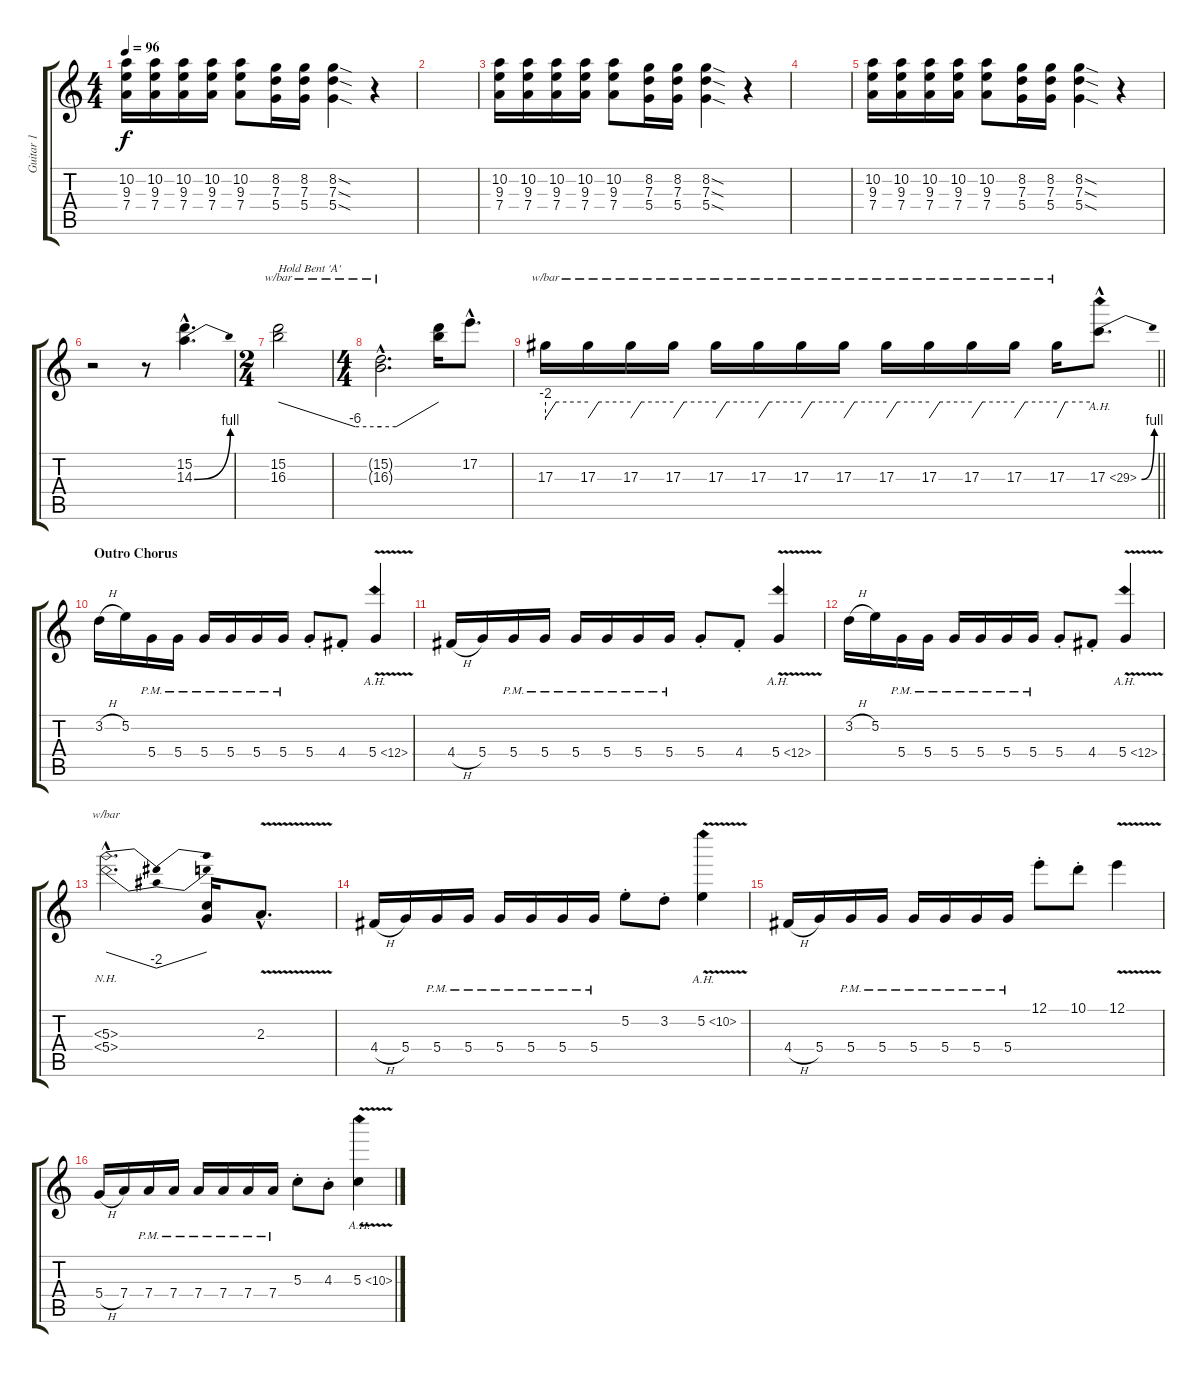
\track ("Guitar 1" "Guitar 1") {instrument overdrivenguitar}
\staff {score tabs}
\tuning (E4 B3 G3 D3 A2 E2) {hide}
\ts (4 4)
\tempo 96
\clef g2
\ks c
(10.2 9.3 7.4).16{dy f} (10.2 9.3 7.4).16 (10.2 9.3 7.4).16 (10.2 9.3 7.4).16 (10.2 9.3 7.4).8 (8.2 7.3 5.4).16 (8.2 7.3 5.4).16 (8.2{sod} 7.3{sod} 5.4{sod}).4 r.4 |
|
(10.2 9.3 7.4).16 (10.2 9.3 7.4).16 (10.2 9.3 7.4).16 (10.2 9.3 7.4).16 (10.2 9.3 7.4).8 (8.2 7.3 5.4).16 (8.2 7.3 5.4).16 (8.2{sod} 7.3{sod} 5.4{sod}).4 r.4 |
|
(10.2 9.3 7.4).16 (10.2 9.3 7.4).16 (10.2 9.3 7.4).16 (10.2 9.3 7.4).16 (10.2 9.3 7.4).8 (8.2 7.3 5.4).16 (8.2 7.3 5.4).16 (8.2{sod} 7.3{sod} 5.4{sod}).4 r.4 |
r.2 r.8 (15.2{hac} 14.3{be (bend 0 0 60 4) hac}).4{d} |
\ts (2 4)
(15.2 16.3).2{tbe (custom default 0 0 45 -24 60 -24) txt "Hold Bent 'A'"} |
\ts (4 4)
(15.2{hac t} 16.3{hac t}).2{d tbe (custom default 0 -24 16 -24 60 0)} (15.2{t} 16.3{t}).16 17.2{hac}.8{d} |
\barLineRight lightlight
17.3.16{tbe (custom default 0 -8 15 0 60 0)} 17.3.16{tbe (custom default 0 -8 15 0 60 0)} 17.3.16{tbe (custom default 0 -8 15 0 60 0)} 17.3.16{tbe (custom default 0 -8 15 0 60 0)} 17.3.16{tbe (custom default 0 -8 15 0 60 0)} 17.3.16{tbe (custom default 0 -8 15 0 60 0)} 17.3.16{tbe (custom default 0 -8 15 0 60 0)} 17.3.16{tbe (custom default 0 -8 15 0 60 0)} 17.3.16{tbe (custom default 0 -8 15 0 60 0)} 17.3.16{tbe (custom default 0 -8 15 0 60 0)} 17.3.16{tbe (custom default 0 -8 15 0 60 0)} 17.3.16{tbe (custom default 0 -8 15 0 60 0)} 17.3.16{tbe (custom default 0 -8 15 0 60 0)} 17.3{be (bend 0 0 60 4) ah 12 hac}.8{d} |
\section ("" "Outro Chorus")
3.2{h}.16 5.2.16 5.4{pm}.16 5.4{pm}.16 5.4{pm}.16 5.4{pm}.16 5.4{pm}.16 5.4{pm}.16 5.4{st}.8 4.4{st}.8 5.4{ah 7 v}.4 |
4.4{h}.16 5.4.16 5.4{pm}.16 5.4{pm}.16 5.4{pm}.16 5.4{pm}.16 5.4{pm}.16 5.4{pm}.16 5.4{st}.8 4.4{st}.8 5.4{ah 7 v}.4 |
3.2{h}.16 5.2.16 5.4{pm}.16 5.4{pm}.16 5.4{pm}.16 5.4{pm}.16 5.4{pm}.16 5.4{pm}.16 5.4{st}.8 4.4{st}.8 5.4{ah 7 v}.4 |
(5.3{nh hac} 5.4{nh hac}).2{d tbe (dip default 0 0 30 -8 60 0)} (5.3{t} 5.4{t}).16 2.3{v hac}.8{d} |
4.4{h}.16 5.4.16 5.4{pm}.16 5.4{pm}.16 5.4{pm}.16 5.4{pm}.16 5.4{pm}.16 5.4{pm}.16 5.2{st}.8 3.2{st}.8 5.2{ah 5 v}.4 |
4.4{h}.16 5.4.16 5.4{pm}.16 5.4{pm}.16 5.4{pm}.16 5.4{pm}.16 5.4{pm}.16 5.4{pm}.16 12.1{st}.8 10.1{st}.8 12.1{v}.4 |
5.4{h}.16 7.4.16 7.4{pm}.16 7.4{pm}.16 7.4{pm}.16 7.4{pm}.16 7.4{pm}.16 7.4{pm}.16 5.3{st}.8 4.3{st}.8 5.3{ah 5 v}.4
